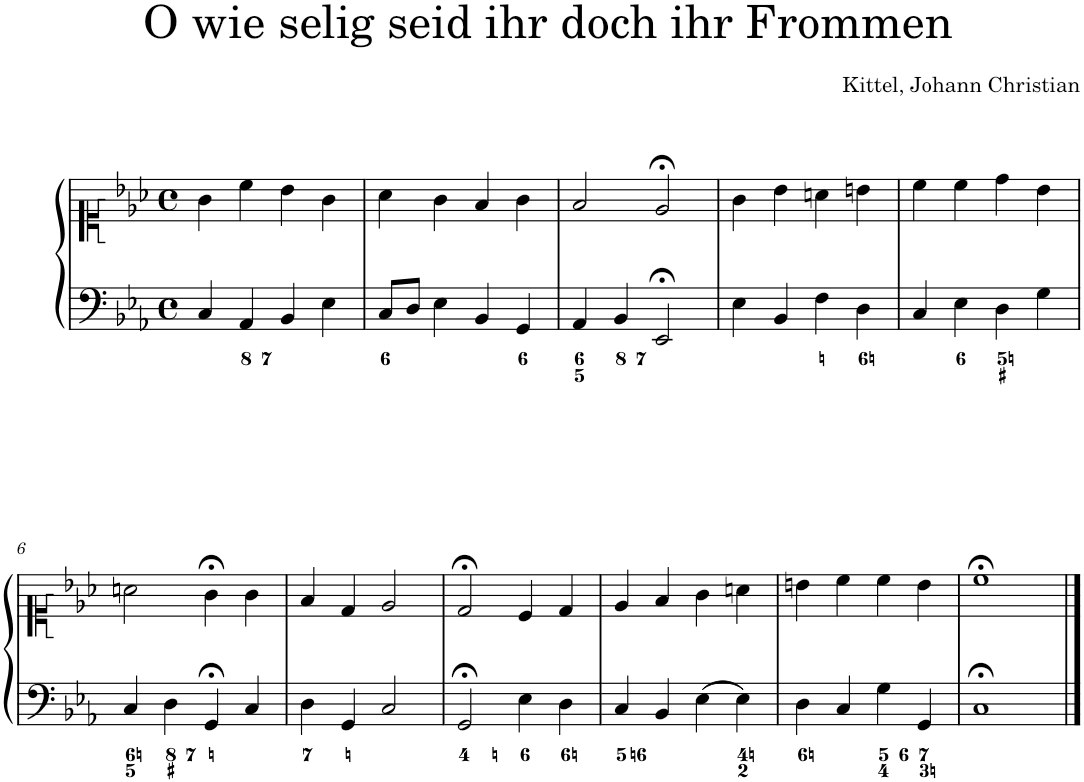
**kern	**kern
*part1	*part1
*staff2	*staff1
*I"Piano	*
*I'Pno.	*
*clefF4	*clefC1
*k[b-e-a-]	*k[b-e-a-]
*M4/4	*M4/4
*met(c)	*met(c)
=1	=1
4C/	4g\
4AA-/	4cc\
4BB-/	4b-\
4E-\	4g\
=2	=2
8C/L	4a-\
8D/J	.
4E-\	4g\
4BB-/	4f/
4GG/	4g\
=3	=3
4AA-/	2f/
4BB-/	.
2EE-;</	2e-;</
=4	=4
4E-\	4g\
4BB-/	4b-\
4F\	4an\
4D\	4bn\
=5	=5
4C/	4cc\
4E-\	4cc\
4D\	4dd\
4G\	4b-\
!!LO:LB:g=z
=6	=6
4C/	2an\
4D\	.
4GG;</	4g;<\
4C/	4g\
=7	=7
4D\	4f/
4GG/	4d/
2C/	2e-/
=8	=8
2GG;</	2d;</
4E-\	4c/
4D\	4d/
=9	=9
4C/	4e-/
4BB-/	4f/
4E-\	4g\
4E-\	4an\
=10	=10
4D\	4bn\
4C/	4cc\
4G\	4cc\
4GG/	4b\
=11	=11
1C;<	1cc;<
==	==
*-	*-
